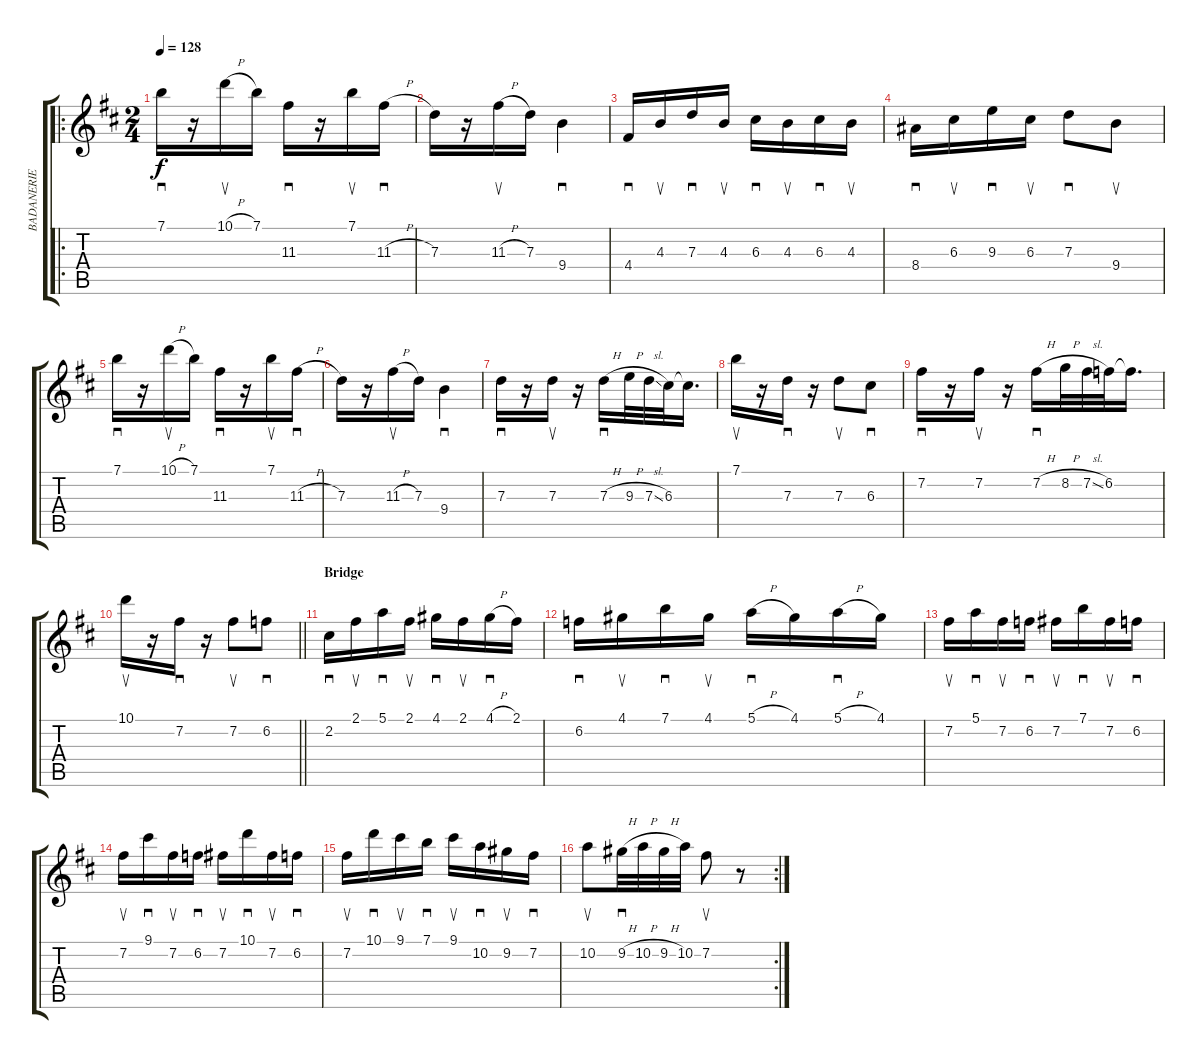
\track ("BADANERIE" "BADANERIE") {instrument overdrivenguitar}
\staff {score tabs}
\tuning (E4 B3 G3 D3 A2 E2) {hide}
\ro
\ts (2 4)
\tempo 128
\clef g2
\ks d
7.1.16{sd dy f instrument overdrivenguitar} r.16 10.1{h}.16{su} 7.1.16 11.3.16{sd} r.16 7.1.16{su} 11.3{h}.16{sd} |
7.3.16 r.16 11.3{h}.16{su} 7.3.16 9.4.4{sd} |
4.4.16{sd} 4.3.16{su} 7.3.16{sd} 4.3.16{su} 6.3.16{sd} 4.3.16{su} 6.3.16{sd} 4.3.16{su} |
8.4.16{sd} 6.3.16{su} 9.3.16{sd} 6.3.16{su} 7.3.8{sd} 9.4.8{su} |
7.1.16{sd} r.16 10.1{h}.16{su} 7.1.16 11.3.16{sd} r.16 7.1.16{su} 11.3{h}.16{sd} |
7.3.16 r.16 11.3{h}.16{su} 7.3.16 9.4.4{sd} |
7.3.16{sd} r.16 7.3.16{su} r.16 7.3{h}.16{sd} 9.3{h}.32 7.3{sl}.32 6.3.32 6.3{t}.16{d} |
7.1.16{su} r.16 7.3.16{sd} r.16 7.3.8{su} 6.3.8{sd} |
7.2.16{sd} r.16 7.2.16{su} r.16 7.2{h}.16{sd} 8.2{h}.32 7.2{sl}.32 6.2.32 6.2{t}.16{d} |
\barLineRight lightlight
10.1.16{su} r.16 7.2.16{sd} r.16 7.2.8{su} 6.2.8{sd} |
\section ("" "Bridge")
2.2.16{sd} 2.1.16{su} 5.1.16{sd} 2.1.16{su} 4.1.16{sd} 2.1.16{su} 4.1{h}.16{sd} 2.1.16 |
6.2.16{sd} 4.1.16{su} 7.1.16{sd} 4.1.16{su} 5.1{h}.16{sd} 4.1.16 5.1{h}.16{sd} 4.1.16 |
7.2.16{su} 5.1.16{sd} 7.2.16{su} 6.2.16{sd} 7.2.16{su} 7.1.16{sd} 7.2.16{su} 6.2.16{sd} |
7.2.16{su} 9.1.16{sd} 7.2.16{su} 6.2.16{sd} 7.2.16{su} 10.1.16{sd} 7.2.16{su} 6.2.16{sd} |
7.2.16{su} 10.1.16{sd} 9.1.16{su} 7.1.16{sd} 9.1.16{su} 10.2.16{sd} 9.2.16{su} 7.2.16{sd} |
\rc 2
10.2.8{su} 9.2{h}.32{sd} 10.2{h}.32 9.2{h}.32 10.2.32 7.2.8{su} r.8
